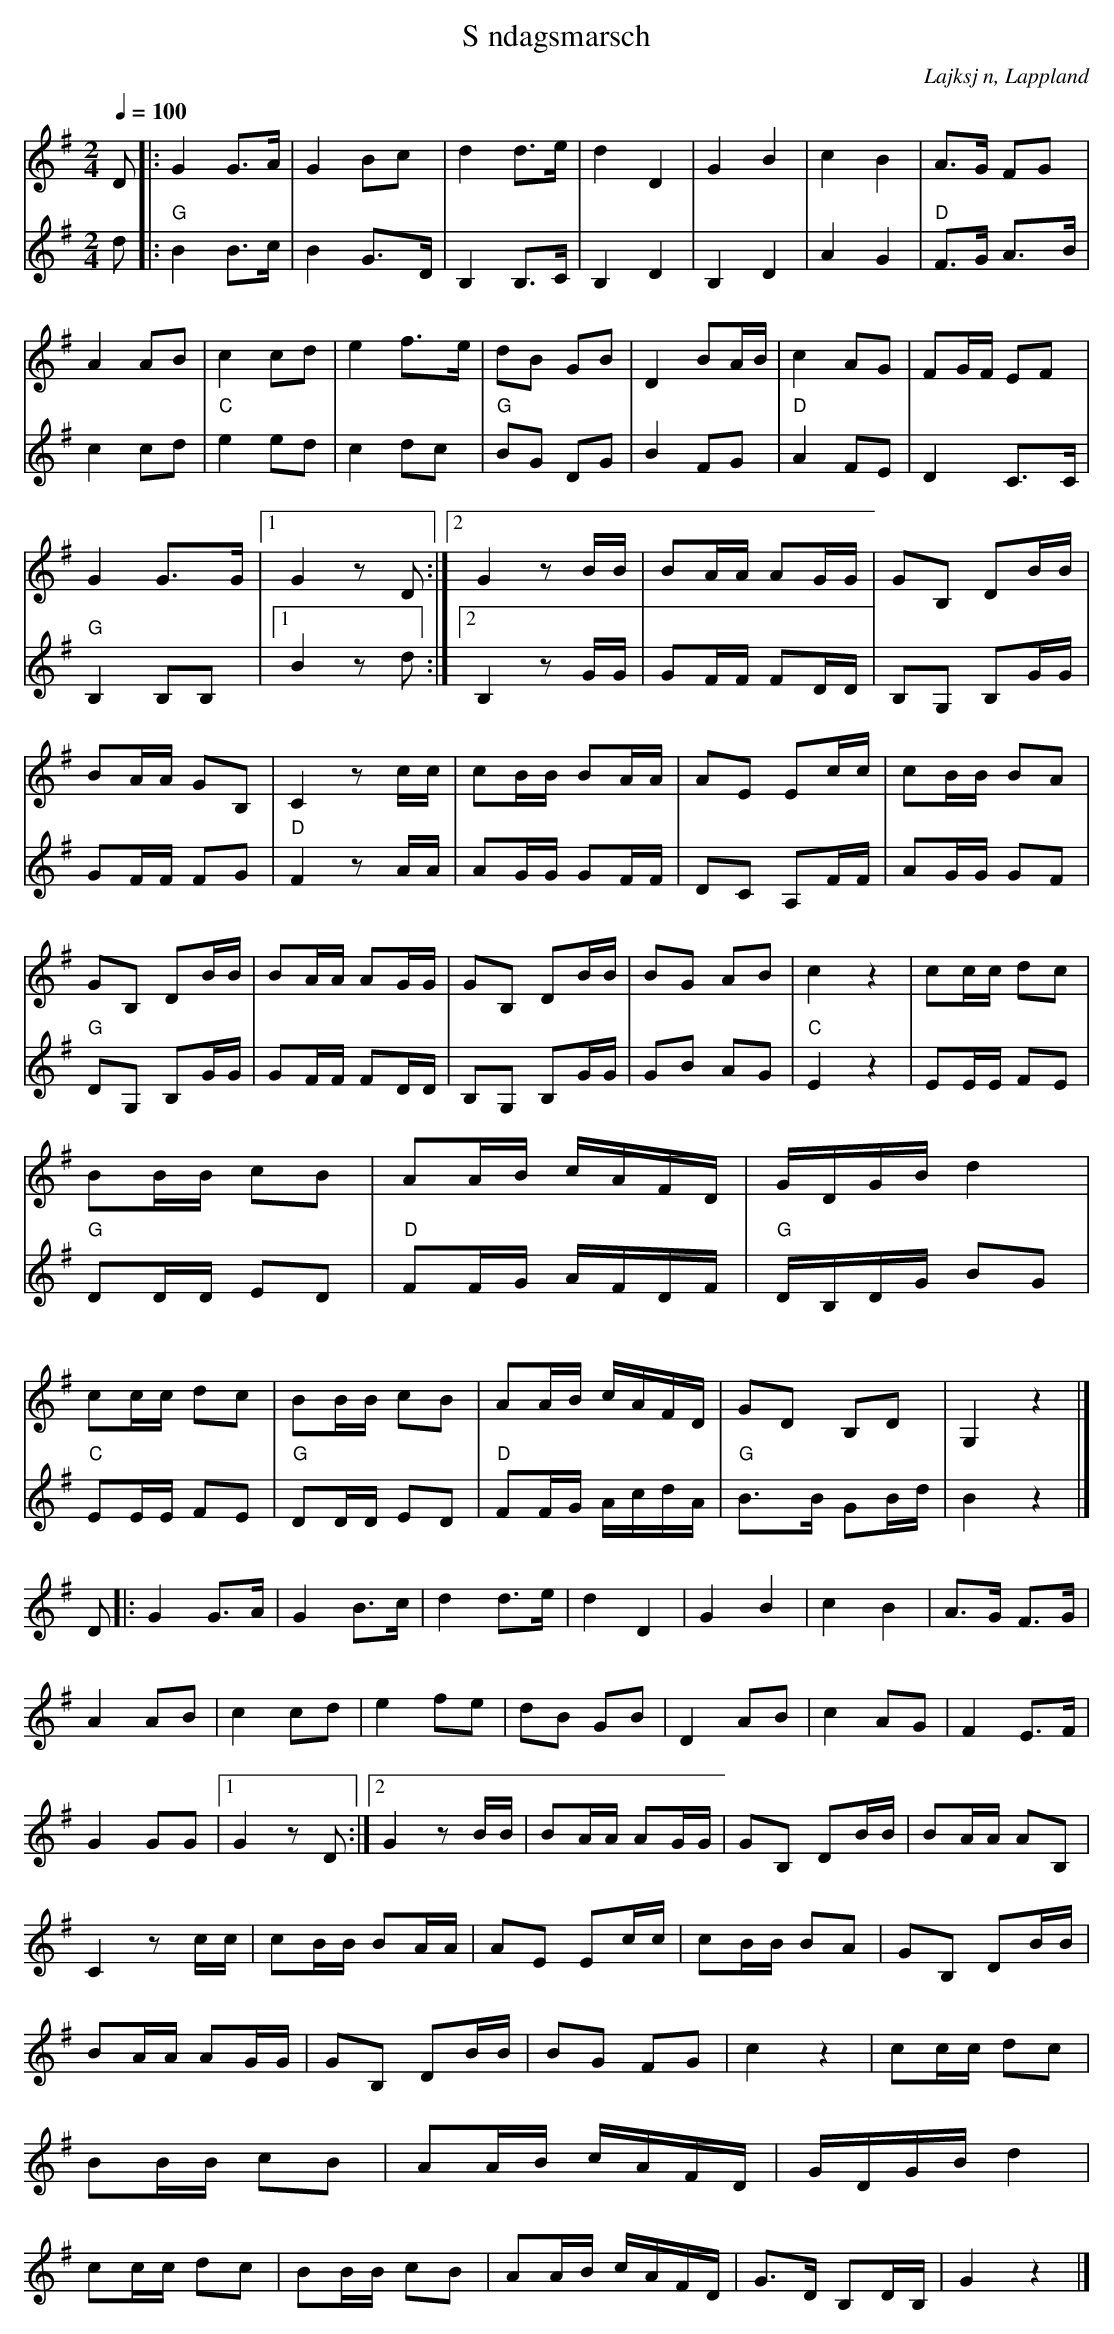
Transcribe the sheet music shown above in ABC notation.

X:1
T:S ndagsmarsch
O:Lajksj n, Lappland
Q:1/4=100
M:2/4
L:1/16
K:G
V:1
D2|:G4 G3A|G4 B2c2|d4 d3e|d4 D4|G4 B4|c4 B4|A3G F2G2|A4 A2B2|c4 c2d2|e4 f3e|d2B2 G2B2|D4 B2AB|c4 A2G2|F2GF E2F2|G4 G3G|1 G4 z2 D2:|2 G4 z2 BB| B2AA A2GG | G2B,2 D2BB| B2AA G2B,2| C4 z2 cc|c2BB B2AA| A2E2 E2cc| c2BB B2A2 | G2B,2 D2BB| B2AA A2GG|G2B,2 D2BB| B2G2 A2B2|c4 z4| c2cc d2c2|B2BB c2B2|A2AB cAFD|GDGB d4| c2cc d2c2|B2BB c2B2|A2AB cAFD| G2D2 B,2D2|G,4 z4 |]
V:1
D2|:G4 G3A|G4 B3c|d4 d3e|d4 D4|G4 B4|c4 B4|A3G F3G|A4 A2B2|c4 c2d2|e4 f2e2|d2B2 G2B2|D4 A2B2|c4 A2G2|F4 E3F|G4 G2G2|1 G4 z2 D2:|2 G4 z2 BB| B2AA A2GG | G2B,2 D2BB| B2AA A2B,2| C4 z2 cc|c2BB B2AA| A2E2 E2cc| c2BB B2A2 | G2B,2 D2BB| B2AA A2GG|G2B,2 D2BB| B2G2 F2G2|c4 z4| c2cc d2c2|B2BB c2B2|A2AB cAFD|GDGB d4| c2cc d2c2|B2BB c2B2|A2AB cAFD| G3D B,2DB,|G4 z4 |]
V:2
d2|:"G" B4 B3c|B4 G3D|B,4 B,3C|B,4 D4| B,4 D4| A4 G4|"D" F3G A3B| c4 c2d2|"C" e4 e2d2| c4 d2c2|"G" B2G2 D2G2 |B4 F2G2|"D" A4 F2E2| D4 C3C |"G" B,4 B,2B,2 |1 B4 z2 d2:|2 B,4 z2 GG| G2FF F2DD | B,2G,2 B,2GG| G2FF F2G2|"D" F4 z2 AA| A2GG G2FF| D2C2 A,2FF| A2GG G2F2|"G" D2G,2 B,2GG|G2FF F2DD|B,2G,2 B,2GG|G2B2 A2G2|"C" E4 z4| E2EE F2E2|"G" D2DD E2D2|"D" F2FG AFDF|"G" DB,DG B2G2|"C" E2EE F2E2|"G" D2DD E2D2|"D" F2FG AcdA|"G" B3B G2Bd| B4 z4|]
